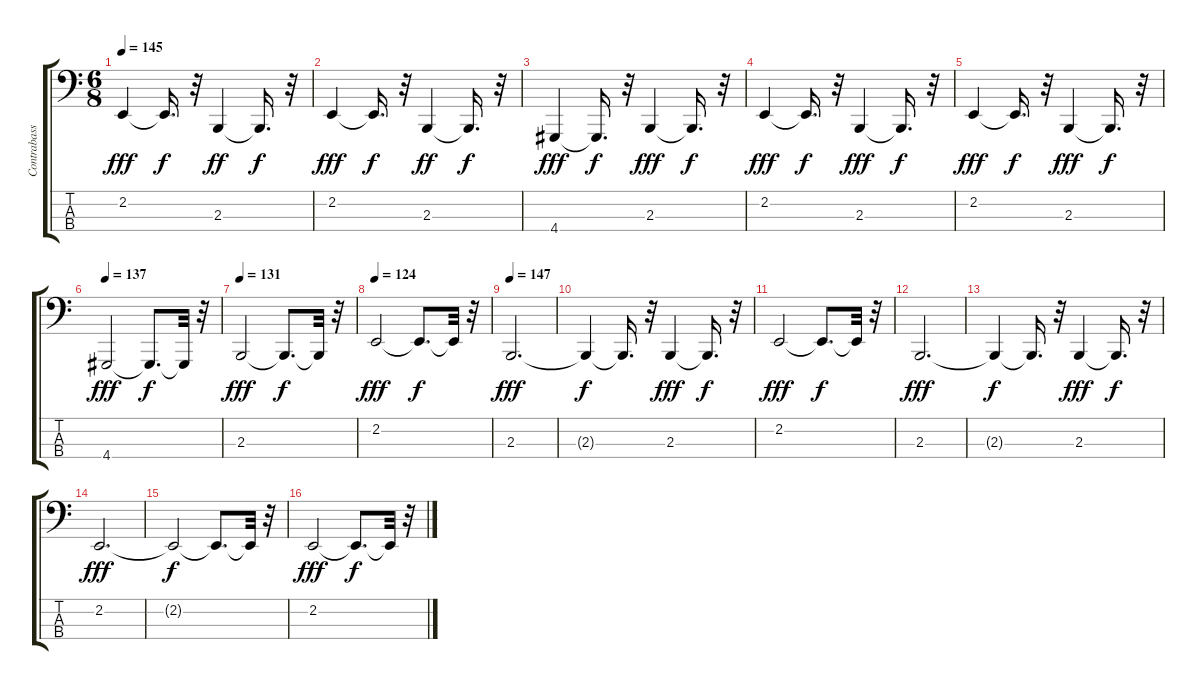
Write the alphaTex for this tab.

\track ("Contrabasses" "Contrabass") {instrument pizzicatostrings}
\staff {score tabs}
\tuning (G2 D2 A1 E1) {hide}
\ts (6 8)
\tempo 145
\clef f4
\ks c
2.2.4{dy fff} 2.2{t}.16{d dy f} r.32 2.3.4{dy ff} 2.3{t}.16{d dy f} r.32 |
2.2.4{dy fff} 2.2{t}.16{d dy f} r.32 2.3.4{dy ff} 2.3{t}.16{d dy f} r.32 |
4.4.4{dy fff} 4.4{t}.16{d dy f} r.32 2.3.4{dy fff} 2.3{t}.16{d dy f} r.32 |
2.2.4{dy fff} 2.2{t}.16{d dy f} r.32 2.3.4{dy fff} 2.3{t}.16{d dy f} r.32 |
2.2.4{dy fff} 2.2{t}.16{d dy f} r.32 2.3.4{dy fff} 2.3{t}.16{d dy f} r.32 |
\tempo 137
4.4.2{dy fff} 4.4{t}.8{d dy f} 4.4{t}.32 r.32 |
\tempo 131
2.3.2{dy fff} 2.3{t}.8{d dy f} 2.3{t}.32 r.32 |
\tempo 124
2.2.2{dy fff} 2.2{t}.8{d dy f} 2.2{t}.32 r.32 |
\tempo 147
2.3.2{d dy fff} |
2.3{t}.4{dy f} 2.3{t}.16{d} r.32 2.3.4{dy fff} 2.3{t}.16{d dy f} r.32 |
2.2.2{dy fff} 2.2{t}.8{d dy f} 2.2{t}.32 r.32 |
2.3.2{d dy fff} |
2.3{t}.4{dy f} 2.3{t}.16{d} r.32 2.3.4{dy fff} 2.3{t}.16{d dy f} r.32 |
2.2.2{d dy fff} |
2.2{t}.2{dy f} 2.2{t}.8{d} 2.2{t}.32 r.32 |
2.2.2{dy fff} 2.2{t}.8{d dy f} 2.2{t}.32 r.32
